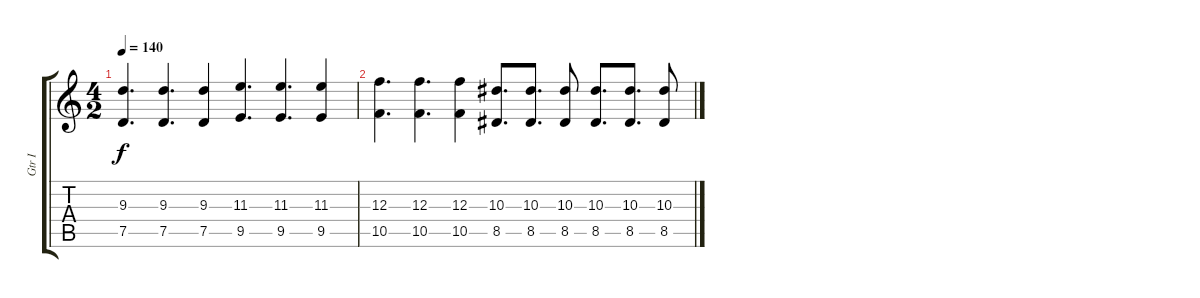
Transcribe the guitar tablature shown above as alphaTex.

\track ("Gtr I" "Gtr I") {instrument distortionguitar}
\staff {score tabs}
\tuning (D4 A3 F3 C3 G2 C2) {hide}
\ts (4 2)
\tempo 140
\clef g2
\ks c
(9.3 7.5).4{d dy f} (9.3 7.5).4{d} (9.3 7.5).4 (11.3 9.5).4{d} (11.3 9.5).4{d} (11.3 9.5).4 |
(12.3 10.5).4{d} (12.3 10.5).4{d} (12.3 10.5).4 (10.3 8.5).8{d} (10.3 8.5).8{d} (10.3 8.5).8 (10.3 8.5).8{d} (10.3 8.5).8{d} (10.3 8.5).8
